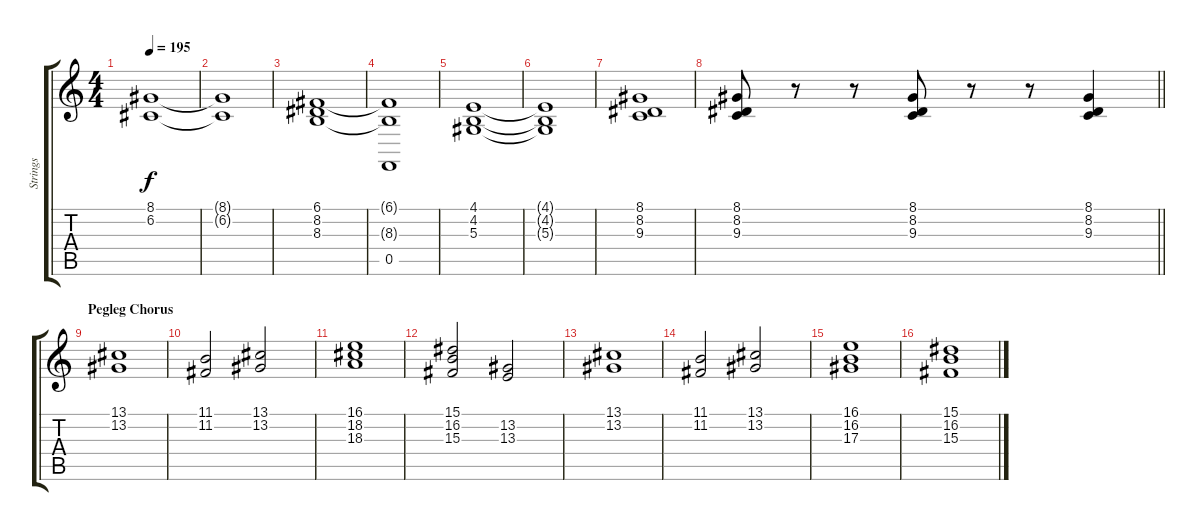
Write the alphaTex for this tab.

\track ("Strings" "Strings") {instrument stringensemble1}
\staff {score tabs}
\tuning (C4 G3 Eb3 Bb2 F2 C2) {hide}
\ts (4 4)
\tempo 195
\clef g2
\ks c
(8.1 6.2).1{dy f} |
(8.1{t} 6.2{t}).1 |
(6.1 8.2 8.3).1 |
(6.1{t} 8.3{t} 0.5).1 |
(4.1 4.2 5.3).1 |
(4.1{t} 4.2{t} 5.3{t}).1 |
(8.1 8.2 9.3).1 |
\barLineRight lightlight
(8.1 8.2 9.3).8 r.8 r.8 (8.1 8.2 9.3).8 r.8 r.8 (8.1 8.2 9.3).4 |
\section ("" "Pegleg Chorus")
(13.1 13.2).1 |
(11.1 11.2).2 (13.1 13.2).2 |
(16.1 18.2 18.3).1 |
(15.1 16.2 15.3).2 (13.2 13.3).2 |
(13.1 13.2).1 |
(11.1 11.2).2 (13.1 13.2).2 |
(16.1 16.2 17.3).1 |
(15.1 16.2 15.3).1
